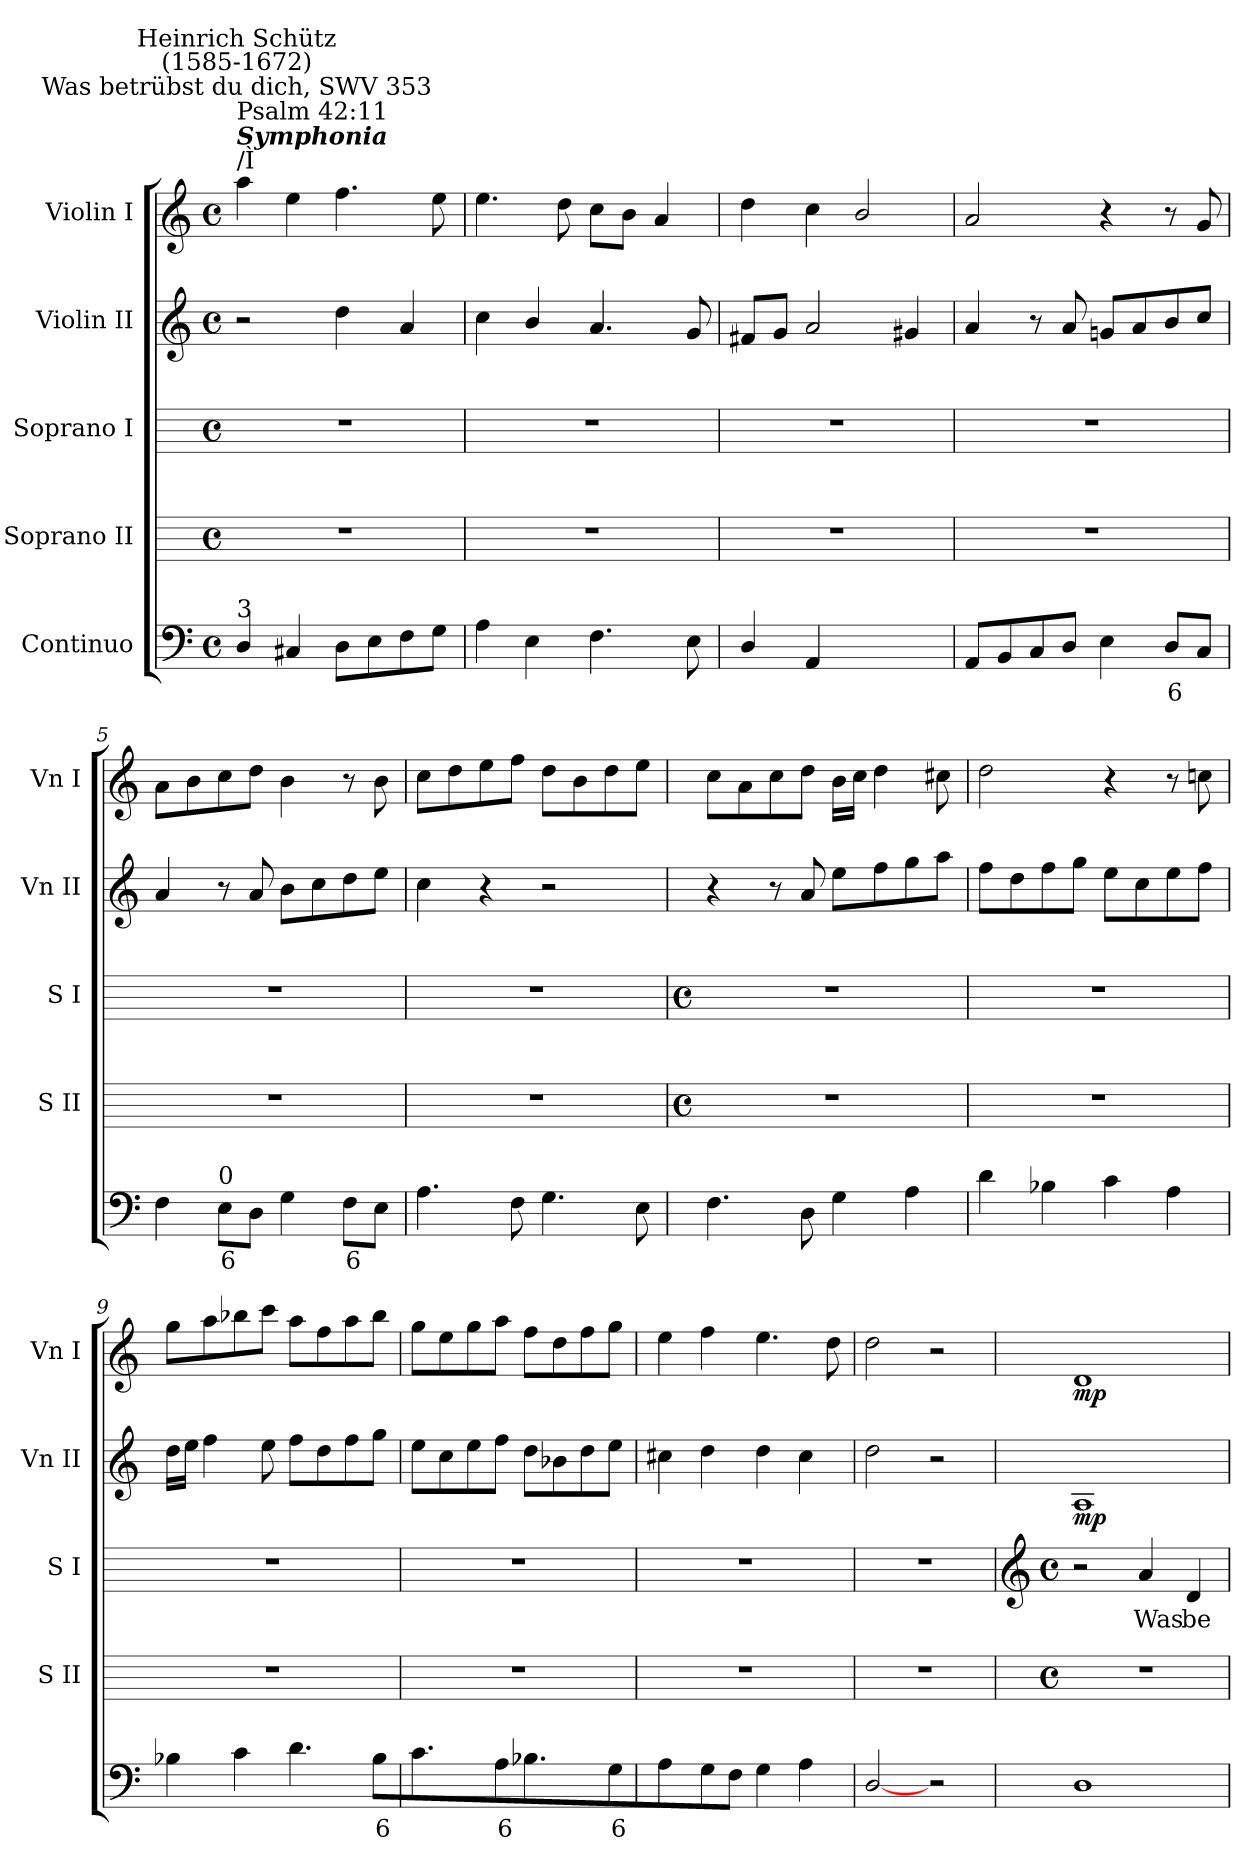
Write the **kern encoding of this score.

**kern	**text	**kern	**kern	**text	**kern	**dynam	**kern	**dynam
*part5	*part5	*part4	*part3	*part3	*part2	*part2	*part1	*part1
*staff5	*staff5	*staff4	*staff3	*staff3	*staff2	*staff2	*staff1	*staff1
*I"Continuo	*	*I"Soprano II	*I"Soprano I	*	*I"Violin II	*	*I"Violin I	*
*	*	*I'S II	*I'S I	*	*I'Vn II	*	*I'Vn I	*
*clefF4	*	*	*	*	*clefG2	*	*clefG2	*
*k[]	*	*	*	*	*k[]	*	*k[]	*
*C:	*	*	*	*	*C:	*	*C:	*
*M4/4	*	*M4/4	*M4/4	*	*M4/4	*	*M4/4	*
*met(c)	*	*met(c)	*met(c)	*	*met(c)	*	*met(c)	*
=1	=1	=1	=1	=1	=1	=1	=1	=1
!	!	!	!	!	!	!	!LO:TX:a:t=/Ì	!
!	!	!	!	!	!	!	!LO:TX:a:Bi:t=Symphonia	!
!	!	!	!	!	!	!	!LO:TX:a:t=Psalm 42&colon;11	!
!	!	!	!	!	!	!	!LO:TX:a:cj:t=Was betrübst du dich, SWV 353	!
!	!	!	!	!	!	!	!LO:TX:a:cj:t=Heinrich Schütz\n(1585-1672)	!
!LO:TX:a:t=3	!	!	!	!	!	!	!	!
4D/	.	1r	1r	.	2r	.	4aa	.
4C#X	.	.	.	.	.	.	4ee	.
8DL	.	.	.	.	4dd	.	4.ff	.
8E	.	.	.	.	.	.	.	.
8F	.	.	.	.	4a	.	.	.
8GJ	.	.	.	.	.	.	8ee	.
=2	=2	=2	=2	=2	=2	=2	=2	=2
4A	.	1r	1r	.	4cc	.	4.ee	.
4E	.	.	.	.	4b/	.	.	.
.	.	.	.	.	.	.	8dd	.
4.F	.	.	.	.	4.a	.	8ccL	.
.	.	.	.	.	.	.	8bJ	.
.	.	.	.	.	.	.	4a	.
8E	.	.	.	.	8g	.	.	.
=3	=3	=3	=3	=3	=3	=3	=3	=3
4D/	.	1r	1r	.	8f#XL	.	4dd	.
.	.	.	.	.	8gJ	.	.	.
4AA	.	.	.	.	2a	.	4cc	.
!	!LO:LY:b	!	!	!	!	!	!	!
[4Eyy	4	.	.	.	.	.	2b/	.
4Eyy]	.	.	.	.	4g#X	.	.	.
=4	=4	=4	=4	=4	=4	=4	=4	=4
8AAL	.	1r	1r	.	4a	.	2a	.
8BB	.	.	.	.	.	.	.	.
8C	.	.	.	.	8r	.	.	.
8DJ	.	.	.	.	8a	.	.	.
4E	.	.	.	.	8gnL	.	4r	.
.	.	.	.	.	8a	.	.	.
!	!LO:LY:b	!	!	!	!	!	!	!
8DL	6	.	.	.	8b	.	8r	.
8CJ	.	.	.	.	8ccJ	.	8g	.
=5	=5	=5	=5	=5	=5	=5	=5	=5
4F	.	1r	1r	.	4a	.	8aL	.
.	.	.	.	.	.	.	8b	.
!LO:TX:a:t=0	!	!	!	!	!	!	!	!
!	!LO:LY:b	!	!	!	!	!	!	!
8EL	6	.	.	.	8r	.	8cc	.
8DJ	.	.	.	.	8a	.	8ddJ	.
4G	.	.	.	.	8bL	.	4b	.
.	.	.	.	.	8cc	.	.	.
!	!LO:LY:b	!	!	!	!	!	!	!
8FL	6	.	.	.	8dd	.	8r	.
8EJ	.	.	.	.	8eeJ	.	8b	.
=6	=6	=6	=6	=6	=6	=6	=6	=6
4.A	.	1r	1r	.	4cc	.	8ccL	.
.	.	.	.	.	.	.	8dd	.
.	.	.	.	.	4r	.	8ee	.
8F	.	.	.	.	.	.	8ffJ	.
4.G	.	.	.	.	2r	.	8ddL	.
.	.	.	.	.	.	.	8b	.
.	.	.	.	.	.	.	8dd	.
8E	.	.	.	.	.	.	8eeJ	.
!!LO:LB:g=z
=7	=7	=7	=7	=7	=7	=7	=7	=7
*	*	*M4/4	*M4/4	*	*	*	*	*
*	*	*met(c)	*met(c)	*	*	*	*	*
4.F	.	1r	1r	.	4r	.	8ccL	.
.	.	.	.	.	.	.	8a	.
.	.	.	.	.	8r	.	8cc	.
8D	.	.	.	.	8a	.	8ddJ	.
4G	.	.	.	.	8eeL	.	16bLL	.
.	.	.	.	.	.	.	16ccJJ	.
.	.	.	.	.	8ff	.	4dd	.
4A	.	.	.	.	8gg	.	.	.
.	.	.	.	.	8aaJ	.	8cc#X	.
=8	=8	=8	=8	=8	=8	=8	=8	=8
4d	.	1r	1r	.	8ffL	.	2dd	.
.	.	.	.	.	8dd	.	.	.
4B-X	.	.	.	.	8ff	.	.	.
.	.	.	.	.	8ggJ	.	.	.
4c	.	.	.	.	8eeL	.	4r	.
.	.	.	.	.	8cc	.	.	.
4A	.	.	.	.	8ee	.	8r	.
.	.	.	.	.	8ffJ	.	8ccn	.
=9	=9	=9	=9	=9	=9	=9	=9	=9
4B-X	.	1r	1r	.	16ddLL	.	8ggL	.
.	.	.	.	.	16eeJJ	.	.	.
.	.	.	.	.	4ff	.	8aa	.
4c	.	.	.	.	.	.	8bb-X	.
.	.	.	.	.	8ee	.	8cccJ	.
4.d	.	.	.	.	8ffL	.	8aaL	.
.	.	.	.	.	8dd	.	8ff	.
.	.	.	.	.	8ff	.	8aa	.
!	!LO:LY:b	!	!	!	!	!	!	!
8B-L	6	.	.	.	8ggJ	.	8bb-J	.
=10	=10	=10	=10	=10	=10	=10	=10	=10
4.c	.	1r	1r	.	8eeL	.	8ggL	.
.	.	.	.	.	8cc	.	8ee	.
.	.	.	.	.	8ee	.	8gg	.
!	!LO:LY:b	!	!	!	!	!	!	!
8A	6	.	.	.	8ffJ	.	8aaJ	.
4.B-X	.	.	.	.	8ddL	.	8ffL	.
.	.	.	.	.	8b-X	.	8dd	.
.	.	.	.	.	8dd	.	8ff	.
!	!LO:LY:b	!	!	!	!	!	!	!
8G	6	.	.	.	8eeJ	.	8ggJ	.
=11	=11	=11	=11	=11	=11	=11	=11	=11
4A	.	1r	1r	.	4cc#X	.	4ee	.
8G	.	.	.	.	4dd	.	4ff	.
8FJ	.	.	.	.	.	.	.	.
4G	.	.	.	.	4dd	.	4.ee	.
4A	.	.	.	.	4cc#	.	.	.
.	.	.	.	.	.	.	8dd	.
=12	=12	=12	=12	=12	=12	=12	=12	=12
[2D/	.	1r	1r	.	2dd	.	2dd	.
2r	.	.	.	.	2r	.	2r	.
!!LO:LB:g=z
=13	=13	=13	=13	=13	=13	=13	=13	=13
*	*	*	*clefG2	*	*	*	*	*
*	*	*	*k[]	*	*	*	*	*
*	*	*	*C:	*	*	*	*	*
*	*	*M4/4	*M4/4	*	*	*	*	*
*	*	*met(c)	*met(c)	*	*	*	*	*
!	!	!	!	!	!	!LO:DY:b	!	!LO:DY:b
1D	.	1r	2r	.	1A	mp	1d	mp
!	!	!	!	!LO:LY:b	!	!	!	!
.	.	.	4a	Was	.	.	.	.
!	!	!	!	!LO:LY:b	!	!	!	!
.	.	.	4d	be-	.	.	.	.
=	=	=	=	=	=	=	=	=
*-	*-	*-	*-	*-	*-	*-	*-	*-
